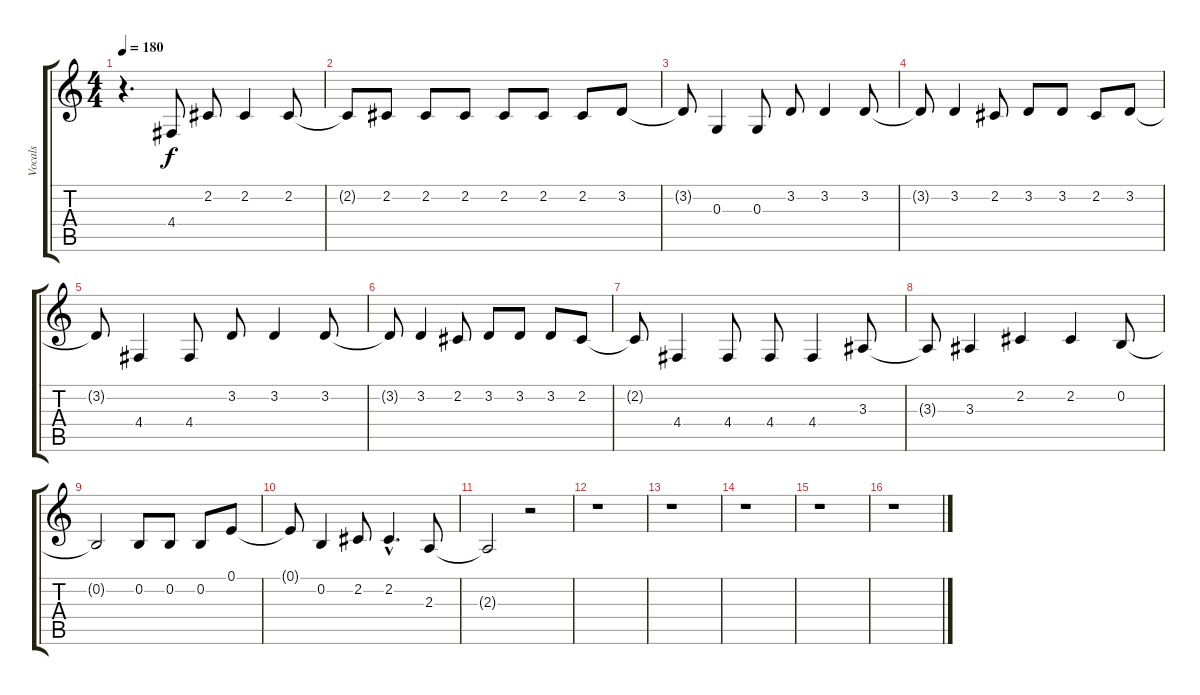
\track ("Vocals" "Vocals") {instrument altosax}
\staff {score tabs}
\tuning (E4 B3 G3 D3 A2 E2) {hide}
\ts (4 4)
\tempo 180
\clef g2
\ks c
r.4{d dy f} 4.4.8 2.2.8 2.2.4 2.2.8 |
2.2{t}.8 2.2.8 2.2.8 2.2.8 2.2.8 2.2.8 2.2.8 3.2.8 |
3.2{t}.8 0.3.4 0.3.8 3.2.8 3.2.4 3.2.8 |
3.2{t}.8 3.2.4 2.2.8 3.2.8 3.2.8 2.2.8 3.2.8 |
3.2{t}.8 4.4.4 4.4.8 3.2.8 3.2.4 3.2.8 |
3.2{t}.8 3.2.4 2.2.8 3.2.8 3.2.8 3.2.8 2.2.8 |
2.2{t}.8 4.4.4 4.4.8 4.4.8 4.4.4 3.3.8 |
3.3{t}.8 3.3.4 2.2.4 2.2.4 0.2.8 |
0.2{t}.2 0.2.8 0.2.8 0.2.8 0.1.8 |
0.1{t}.8 0.2.4 2.2.8 2.2{hac}.4{d} 2.3.8 |
2.3{t}.2 r.2 |
r.1 |
r.1 |
r.1 |
r.1 |
r.1
